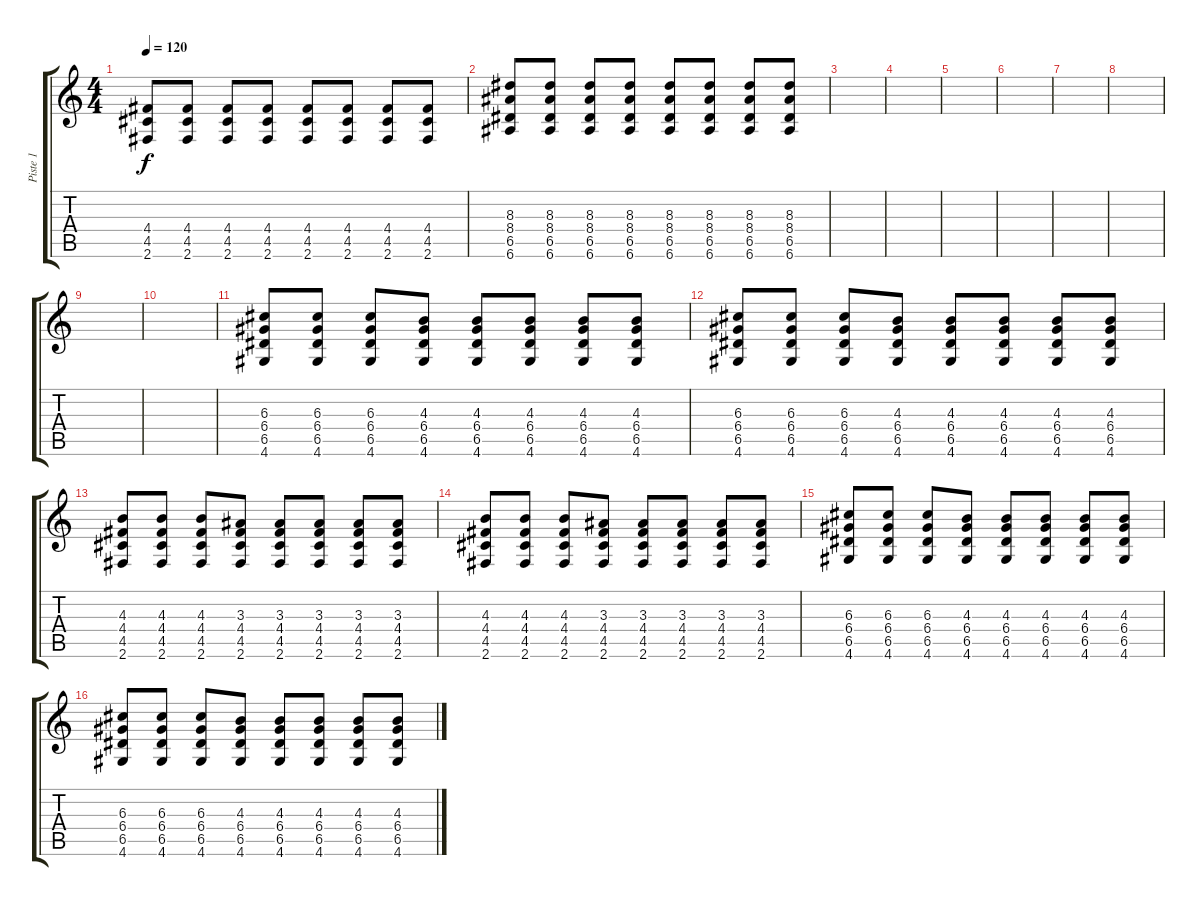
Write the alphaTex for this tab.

\track ("Piste 1" "Piste 1") {instrument acousticguitarsteel}
\staff {score tabs}
\tuning (E4 B3 G3 D3 A2 E2) {hide}
\ts (4 4)
\tempo 120
\clef g2
\ks c
(4.4 4.5 2.6).8{dy f} (4.4 4.5 2.6).8 (4.4 4.5 2.6).8 (4.4 4.5 2.6).8 (4.4 4.5 2.6).8 (4.4 4.5 2.6).8 (4.4 4.5 2.6).8 (4.4 4.5 2.6).8 |
(8.3 8.4 6.5 6.6).8 (8.3 8.4 6.5 6.6).8 (8.3 8.4 6.5 6.6).8 (8.3 8.4 6.5 6.6).8 (8.3 8.4 6.5 6.6).8 (8.3 8.4 6.5 6.6).8 (8.3 8.4 6.5 6.6).8 (8.3 8.4 6.5 6.6).8 |
|
|
|
|
|
|
|
|
(6.3 6.4 6.5 4.6).8{instrument distortionguitar} (6.3 6.4 6.5 4.6).8 (6.3 6.4 6.5 4.6).8 (4.3 6.4 6.5 4.6).8 (4.3 6.4 6.5 4.6).8 (4.3 6.4 6.5 4.6).8 (4.3 6.4 6.5 4.6).8 (4.3 6.4 6.5 4.6).8 |
(6.3 6.4 6.5 4.6).8 (6.3 6.4 6.5 4.6).8 (6.3 6.4 6.5 4.6).8 (4.3 6.4 6.5 4.6).8 (4.3 6.4 6.5 4.6).8 (4.3 6.4 6.5 4.6).8 (4.3 6.4 6.5 4.6).8 (4.3 6.4 6.5 4.6).8 |
(4.3 4.4 4.5 2.6).8 (4.3 4.4 4.5 2.6).8 (4.3 4.4 4.5 2.6).8 (3.3 4.4 4.5 2.6).8 (3.3 4.4 4.5 2.6).8 (3.3 4.4 4.5 2.6).8 (3.3 4.4 4.5 2.6).8 (3.3 4.4 4.5 2.6).8 |
(4.3 4.4 4.5 2.6).8 (4.3 4.4 4.5 2.6).8 (4.3 4.4 4.5 2.6).8 (3.3 4.4 4.5 2.6).8 (3.3 4.4 4.5 2.6).8 (3.3 4.4 4.5 2.6).8 (3.3 4.4 4.5 2.6).8 (3.3 4.4 4.5 2.6).8 |
(6.3 6.4 6.5 4.6).8 (6.3 6.4 6.5 4.6).8 (6.3 6.4 6.5 4.6).8 (4.3 6.4 6.5 4.6).8 (4.3 6.4 6.5 4.6).8 (4.3 6.4 6.5 4.6).8 (4.3 6.4 6.5 4.6).8 (4.3 6.4 6.5 4.6).8 |
(6.3 6.4 6.5 4.6).8 (6.3 6.4 6.5 4.6).8 (6.3 6.4 6.5 4.6).8 (4.3 6.4 6.5 4.6).8 (4.3 6.4 6.5 4.6).8 (4.3 6.4 6.5 4.6).8 (4.3 6.4 6.5 4.6).8 (4.3 6.4 6.5 4.6).8
